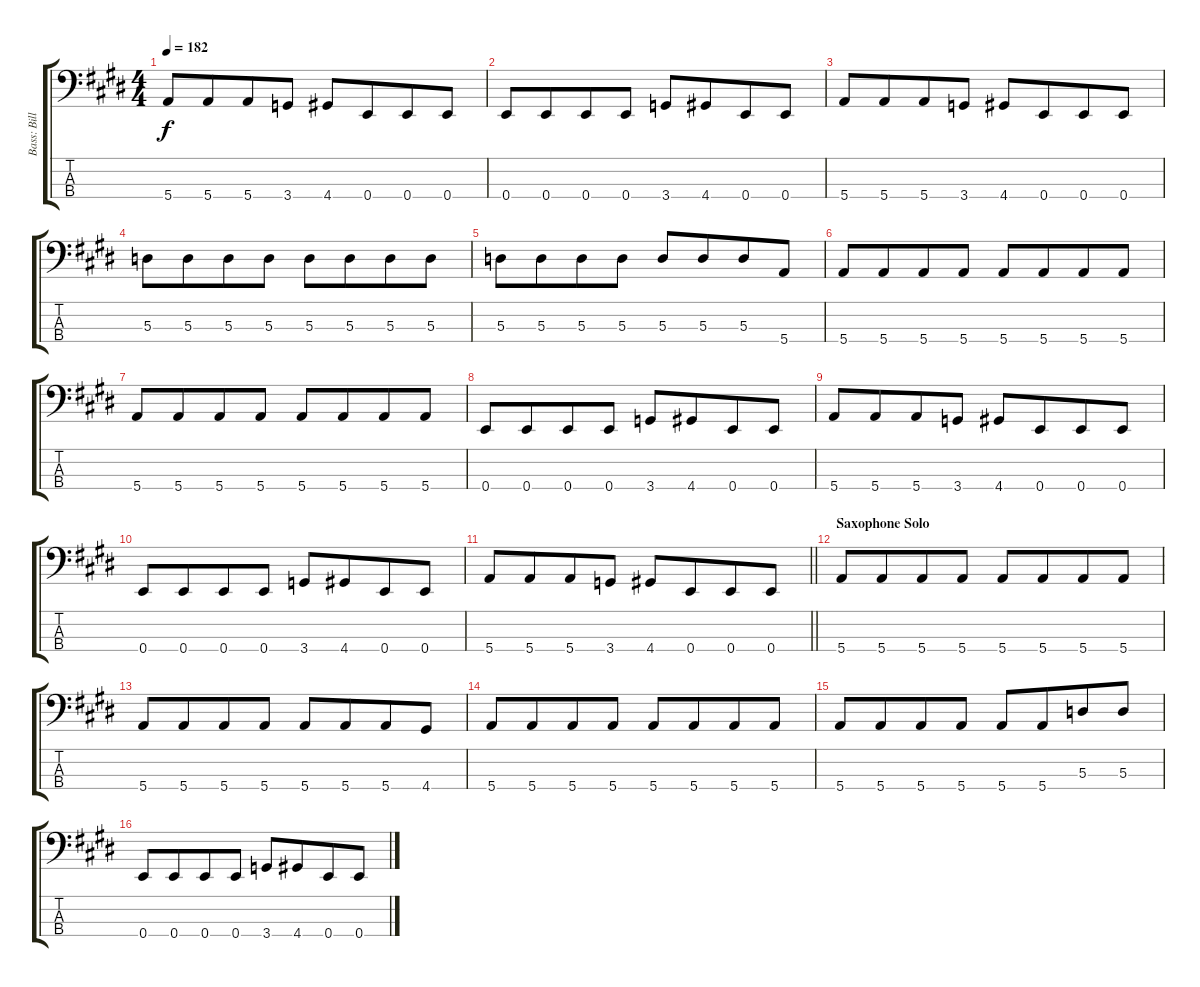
\track ("Bass: Billy" "Bass: Bill") {instrument electricbassfinger}
\staff {score tabs}
\tuning (G2 D2 A1 E1) {hide}
\ts (4 4)
\tempo 182
\clef f4
\ks e
5.4.8{dy f} 5.4.8{beam merge} 5.4.8 3.4.8 4.4.8{beam merge} 0.4.8{beam merge} 0.4.8 0.4.8 |
0.4.8 0.4.8{beam merge} 0.4.8 0.4.8 3.4.8 4.4.8{beam merge} 0.4.8 0.4.8 |
5.4.8 5.4.8{beam merge} 5.4.8 3.4.8 4.4.8{beam merge} 0.4.8{beam merge} 0.4.8 0.4.8 |
5.3.8 5.3.8{beam merge} 5.3.8 5.3.8 5.3.8{beam merge} 5.3.8{beam merge} 5.3.8 5.3.8 |
5.3.8 5.3.8{beam merge} 5.3.8 5.3.8 5.3.8{beam merge} 5.3.8{beam merge} 5.3.8 5.4.8 |
5.4.8 5.4.8{beam merge} 5.4.8 5.4.8 5.4.8{beam merge} 5.4.8{beam merge} 5.4.8 5.4.8 |
5.4.8 5.4.8{beam merge} 5.4.8 5.4.8 5.4.8{beam merge} 5.4.8{beam merge} 5.4.8 5.4.8 |
0.4.8 0.4.8{beam merge} 0.4.8 0.4.8 3.4.8 4.4.8{beam merge} 0.4.8 0.4.8 |
5.4.8 5.4.8{beam merge} 5.4.8 3.4.8 4.4.8{beam merge} 0.4.8{beam merge} 0.4.8 0.4.8 |
0.4.8 0.4.8{beam merge} 0.4.8 0.4.8 3.4.8 4.4.8{beam merge} 0.4.8 0.4.8 |
\barLineRight lightlight
5.4.8 5.4.8{beam merge} 5.4.8 3.4.8 4.4.8{beam merge} 0.4.8{beam merge} 0.4.8 0.4.8 |
\section ("" "Saxophone Solo")
5.4.8 5.4.8{beam merge} 5.4.8 5.4.8 5.4.8 5.4.8{beam merge} 5.4.8 5.4.8 |
5.4.8 5.4.8{beam merge} 5.4.8 5.4.8 5.4.8 5.4.8{beam merge} 5.4.8 4.4.8 |
5.4.8 5.4.8{beam merge} 5.4.8 5.4.8 5.4.8 5.4.8{beam merge} 5.4.8 5.4.8 |
5.4.8 5.4.8{beam merge} 5.4.8 5.4.8 5.4.8 5.4.8{beam merge} 5.3.8 5.3.8 |
0.4.8 0.4.8{beam merge} 0.4.8 0.4.8 3.4.8 4.4.8{beam merge} 0.4.8 0.4.8
